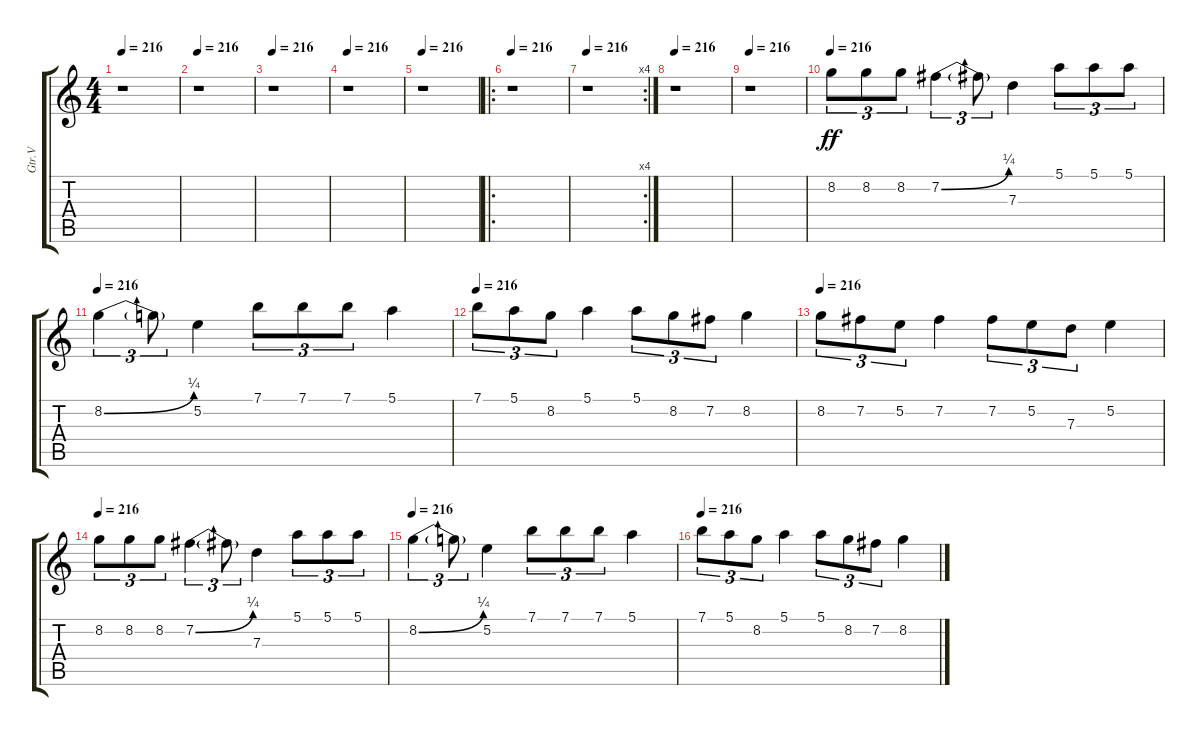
\track ("Gtr.V" "Gtr.V") {instrument distortionguitar}
\staff {score tabs}
\tuning (E4 B3 G3 D3 A2 E2) {hide}
\ts (4 4)
\tempo 216
\clef g2
\ks c
r.1{dy ff} |
\tempo 216
r.1 |
\tempo 216
r.1 |
\tempo 216
r.1 |
\tempo 216
r.1 |
\ro
\tempo 216
r.1 |
\rc 4
\tempo 216
r.1 |
\tempo 216
r.1 |
\tempo 216
r.1 |
\tempo 216
8.2.8{tu (3 2)} 8.2.8{tu (3 2)} 8.2.8{tu (3 2)} 7.2{be (bend 0 0 60 1)}.4{tu (3 2)} 7.2{t}.8{tu (3 2)} 7.3.4 5.1.8{tu (3 2)} 5.1.8{tu (3 2)} 5.1.8{tu (3 2)} |
\tempo 216
8.2{be (bend 0 0 60 1)}.4{tu (3 2)} 8.2{t}.8{tu (3 2)} 5.2.4 7.1.8{tu (3 2)} 7.1.8{tu (3 2)} 7.1.8{tu (3 2)} 5.1.4 |
\tempo 216
7.1.8{tu (3 2)} 5.1.8{tu (3 2)} 8.2.8{tu (3 2)} 5.1.4 5.1.8{tu (3 2)} 8.2.8{tu (3 2)} 7.2.8{tu (3 2)} 8.2.4 |
\tempo 216
8.2.8{tu (3 2)} 7.2.8{tu (3 2)} 5.2.8{tu (3 2)} 7.2.4 7.2.8{tu (3 2)} 5.2.8{tu (3 2)} 7.3.8{tu (3 2)} 5.2.4 |
\tempo 216
8.2.8{tu (3 2)} 8.2.8{tu (3 2)} 8.2.8{tu (3 2)} 7.2{be (bend 0 0 60 1)}.4{tu (3 2)} 7.2{t}.8{tu (3 2)} 7.3.4 5.1.8{tu (3 2)} 5.1.8{tu (3 2)} 5.1.8{tu (3 2)} |
\tempo 216
8.2{be (bend 0 0 60 1)}.4{tu (3 2)} 8.2{t}.8{tu (3 2)} 5.2.4 7.1.8{tu (3 2)} 7.1.8{tu (3 2)} 7.1.8{tu (3 2)} 5.1.4 |
\tempo 216
7.1.8{tu (3 2)} 5.1.8{tu (3 2)} 8.2.8{tu (3 2)} 5.1.4 5.1.8{tu (3 2)} 8.2.8{tu (3 2)} 7.2.8{tu (3 2)} 8.2.4
